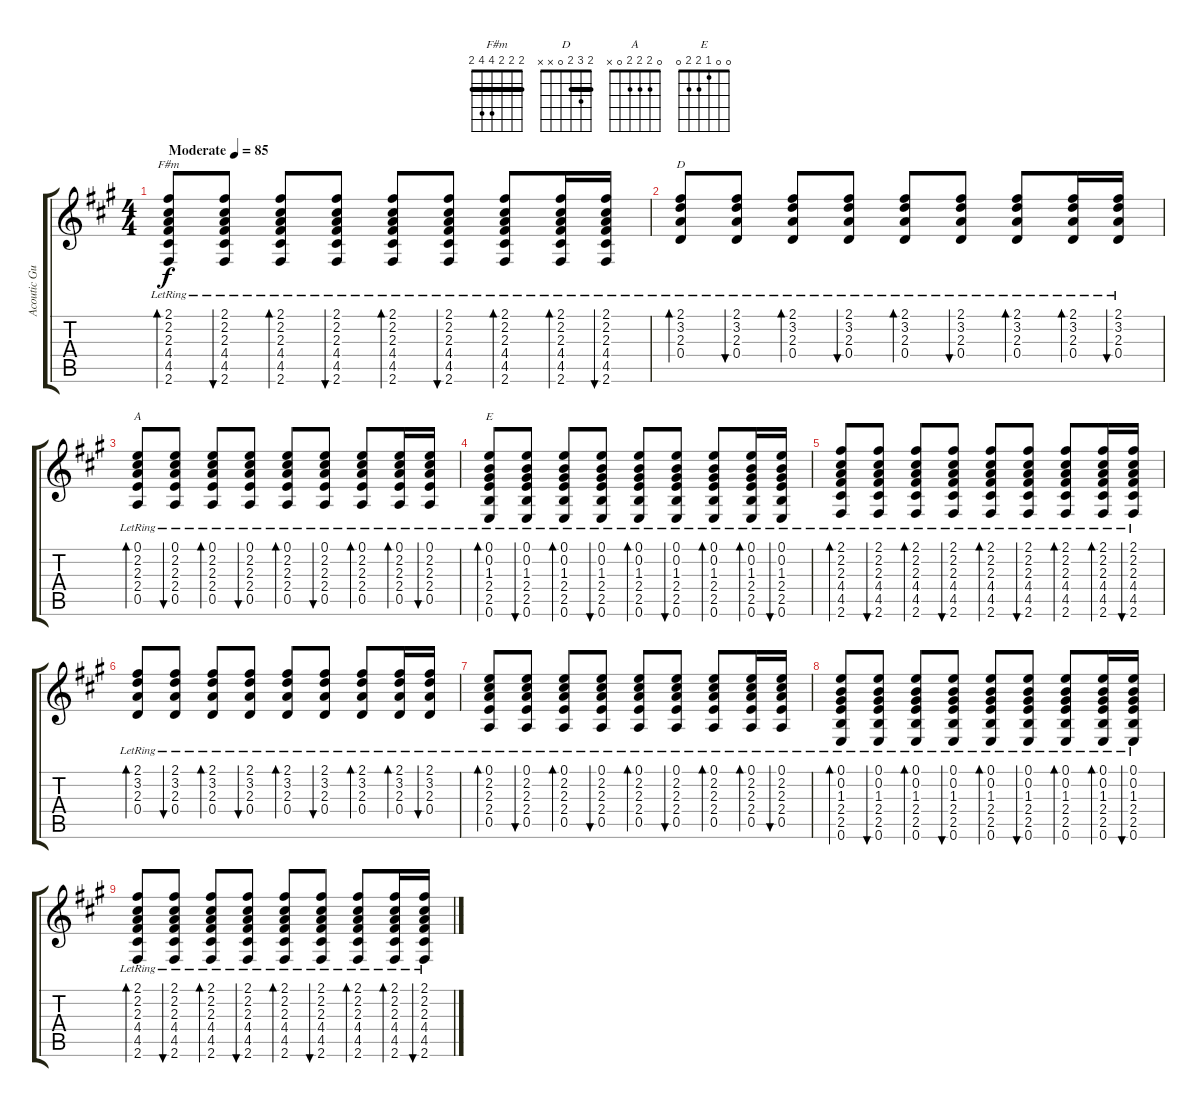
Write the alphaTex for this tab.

\track ("Acoutic Guitar" "Acoutic Gu") {instrument acousticguitarsteel}
\staff {score tabs}
\tuning (E4 B3 G3 D3 A2 E2) {hide}
\chord ("F#m" 2 2 2 4 4 2) {barre 2}
\chord ("D" 2 3 2 0 x x) {barre 2}
\chord ("A" 0 2 2 2 0 x)
\chord ("E" 0 0 1 2 2 0)
\ts (4 4)
\tempo (85 "Moderate")
\clef g2
\ks a
(2.1{lr} 2.2{lr} 2.3{lr} 4.4{lr} 4.5{lr} 2.6{lr}).8{bd 30 ch "F#m" dy f instrument acousticguitarsteel} (2.1{lr} 2.2{lr} 2.3{lr} 4.4{lr} 4.5{lr} 2.6{lr}).8{bu 30} (2.1{lr} 2.2{lr} 2.3{lr} 4.4{lr} 4.5{lr} 2.6{lr}).8{bd 30} (2.1{lr} 2.2{lr} 2.3{lr} 4.4{lr} 4.5{lr} 2.6{lr}).8{bu 30} (2.1{lr} 2.2{lr} 2.3{lr} 4.4{lr} 4.5{lr} 2.6{lr}).8{bd 30} (2.1{lr} 2.2{lr} 2.3{lr} 4.4{lr} 4.5{lr} 2.6{lr}).8{bu 30} (2.1{lr} 2.2{lr} 2.3{lr} 4.4{lr} 4.5{lr} 2.6{lr}).8{bd 30} (2.1{lr} 2.2{lr} 2.3{lr} 4.4{lr} 4.5{lr} 2.6{lr}).16{bd 30} (2.1{lr} 2.2{lr} 2.3{lr} 4.4{lr} 4.5{lr} 2.6{lr}).16{bu 30} |
(2.1{lr} 3.2{lr} 2.3{lr} 0.4{lr}).8{bd 30 ch "D"} (2.1{lr} 3.2{lr} 2.3{lr} 0.4{lr}).8{bu 30} (2.1{lr} 3.2{lr} 2.3{lr} 0.4{lr}).8{bd 30} (2.1{lr} 3.2{lr} 2.3{lr} 0.4{lr}).8{bu 30} (2.1{lr} 3.2{lr} 2.3{lr} 0.4{lr}).8{bd 30} (2.1{lr} 3.2{lr} 2.3{lr} 0.4{lr}).8{bu 30} (2.1{lr} 3.2{lr} 2.3{lr} 0.4{lr}).8{bd 30} (2.1{lr} 3.2{lr} 2.3{lr} 0.4{lr}).16{bd 30} (2.1{lr} 3.2{lr} 2.3{lr} 0.4{lr}).16{bu 30} |
(0.1{lr} 2.2{lr} 2.3{lr} 2.4{lr} 0.5{lr}).8{bd 30 ch "A"} (0.1{lr} 2.2{lr} 2.3{lr} 2.4{lr} 0.5{lr}).8{bu 30} (0.1{lr} 2.2{lr} 2.3{lr} 2.4{lr} 0.5{lr}).8{bd 30} (0.1{lr} 2.2{lr} 2.3{lr} 2.4{lr} 0.5{lr}).8{bu 30} (0.1{lr} 2.2{lr} 2.3{lr} 2.4{lr} 0.5{lr}).8{bd 30} (0.1{lr} 2.2{lr} 2.3{lr} 2.4{lr} 0.5{lr}).8{bu 30} (0.1{lr} 2.2{lr} 2.3{lr} 2.4{lr} 0.5{lr}).8{bd 30} (0.1{lr} 2.2{lr} 2.3{lr} 2.4{lr} 0.5{lr}).16{bd 30} (0.1{lr} 2.2{lr} 2.3{lr} 2.4{lr} 0.5{lr}).16{bu 30} |
(0.1{lr} 0.2{lr} 1.3{lr} 2.4{lr} 2.5{lr} 0.6{lr}).8{bd 30 ch "E"} (0.1{lr} 0.2{lr} 1.3{lr} 2.4{lr} 2.5{lr} 0.6{lr}).8{bu 30} (0.1{lr} 0.2{lr} 1.3{lr} 2.4{lr} 2.5{lr} 0.6{lr}).8{bd 30} (0.1{lr} 0.2{lr} 1.3{lr} 2.4{lr} 2.5{lr} 0.6{lr}).8{bu 30} (0.1{lr} 0.2{lr} 1.3{lr} 2.4{lr} 2.5{lr} 0.6{lr}).8{bd 30} (0.1{lr} 0.2{lr} 1.3{lr} 2.4{lr} 2.5{lr} 0.6{lr}).8{bu 30} (0.1{lr} 0.2{lr} 1.3{lr} 2.4{lr} 2.5{lr} 0.6{lr}).8{bd 30} (0.1{lr} 0.2{lr} 1.3{lr} 2.4{lr} 2.5{lr} 0.6{lr}).16{bd 30} (0.1{lr} 0.2{lr} 1.3{lr} 2.4{lr} 2.5{lr} 0.6{lr}).16{bu 30} |
(2.1{lr} 2.2{lr} 2.3{lr} 4.4{lr} 4.5{lr} 2.6{lr}).8{bd 30} (2.1{lr} 2.2{lr} 2.3{lr} 4.4{lr} 4.5{lr} 2.6{lr}).8{bu 30} (2.1{lr} 2.2{lr} 2.3{lr} 4.4{lr} 4.5{lr} 2.6{lr}).8{bd 30} (2.1{lr} 2.2{lr} 2.3{lr} 4.4{lr} 4.5{lr} 2.6{lr}).8{bu 30} (2.1{lr} 2.2{lr} 2.3{lr} 4.4{lr} 4.5{lr} 2.6{lr}).8{bd 30} (2.1{lr} 2.2{lr} 2.3{lr} 4.4{lr} 4.5{lr} 2.6{lr}).8{bu 30} (2.1{lr} 2.2{lr} 2.3{lr} 4.4{lr} 4.5{lr} 2.6{lr}).8{bd 30} (2.1{lr} 2.2{lr} 2.3{lr} 4.4{lr} 4.5{lr} 2.6{lr}).16{bd 30} (2.1{lr} 2.2{lr} 2.3{lr} 4.4{lr} 4.5{lr} 2.6{lr}).16{bu 30} |
(2.1{lr} 3.2{lr} 2.3{lr} 0.4{lr}).8{bd 30} (2.1{lr} 3.2{lr} 2.3{lr} 0.4{lr}).8{bu 30} (2.1{lr} 3.2{lr} 2.3{lr} 0.4{lr}).8{bd 30} (2.1{lr} 3.2{lr} 2.3{lr} 0.4{lr}).8{bu 30} (2.1{lr} 3.2{lr} 2.3{lr} 0.4{lr}).8{bd 30} (2.1{lr} 3.2{lr} 2.3{lr} 0.4{lr}).8{bu 30} (2.1{lr} 3.2{lr} 2.3{lr} 0.4{lr}).8{bd 30} (2.1{lr} 3.2{lr} 2.3{lr} 0.4{lr}).16{bd 30} (2.1{lr} 3.2{lr} 2.3{lr} 0.4{lr}).16{bu 30} |
(0.1{lr} 2.2{lr} 2.3{lr} 2.4{lr} 0.5{lr}).8{bd 30} (0.1{lr} 2.2{lr} 2.3{lr} 2.4{lr} 0.5{lr}).8{bu 30} (0.1{lr} 2.2{lr} 2.3{lr} 2.4{lr} 0.5{lr}).8{bd 30} (0.1{lr} 2.2{lr} 2.3{lr} 2.4{lr} 0.5{lr}).8{bu 30} (0.1{lr} 2.2{lr} 2.3{lr} 2.4{lr} 0.5{lr}).8{bd 30} (0.1{lr} 2.2{lr} 2.3{lr} 2.4{lr} 0.5{lr}).8{bu 30} (0.1{lr} 2.2{lr} 2.3{lr} 2.4{lr} 0.5{lr}).8{bd 30} (0.1{lr} 2.2{lr} 2.3{lr} 2.4{lr} 0.5{lr}).16{bd 30} (0.1{lr} 2.2{lr} 2.3{lr} 2.4{lr} 0.5{lr}).16{bu 30} |
(0.1{lr} 0.2{lr} 1.3{lr} 2.4{lr} 2.5{lr} 0.6{lr}).8{bd 30} (0.1{lr} 0.2{lr} 1.3{lr} 2.4{lr} 2.5{lr} 0.6{lr}).8{bu 30} (0.1{lr} 0.2{lr} 1.3{lr} 2.4{lr} 2.5{lr} 0.6{lr}).8{bd 30} (0.1{lr} 0.2{lr} 1.3{lr} 2.4{lr} 2.5{lr} 0.6{lr}).8{bu 30} (0.1{lr} 0.2{lr} 1.3{lr} 2.4{lr} 2.5{lr} 0.6{lr}).8{bd 30} (0.1{lr} 0.2{lr} 1.3{lr} 2.4{lr} 2.5{lr} 0.6{lr}).8{bu 30} (0.1{lr} 0.2{lr} 1.3{lr} 2.4{lr} 2.5{lr} 0.6{lr}).8{bd 30} (0.1{lr} 0.2{lr} 1.3{lr} 2.4{lr} 2.5{lr} 0.6{lr}).16{bd 30} (0.1{lr} 0.2{lr} 1.3{lr} 2.4{lr} 2.5{lr} 0.6{lr}).16{bu 30} |
(2.1{lr} 2.2{lr} 2.3{lr} 4.4{lr} 4.5{lr} 2.6{lr}).8{bd 30} (2.1{lr} 2.2{lr} 2.3{lr} 4.4{lr} 4.5{lr} 2.6{lr}).8{bu 30} (2.1{lr} 2.2{lr} 2.3{lr} 4.4{lr} 4.5{lr} 2.6{lr}).8{bd 30} (2.1{lr} 2.2{lr} 2.3{lr} 4.4{lr} 4.5{lr} 2.6{lr}).8{bu 30} (2.1{lr} 2.2{lr} 2.3{lr} 4.4{lr} 4.5{lr} 2.6{lr}).8{bd 30} (2.1{lr} 2.2{lr} 2.3{lr} 4.4{lr} 4.5{lr} 2.6{lr}).8{bu 30} (2.1{lr} 2.2{lr} 2.3{lr} 4.4{lr} 4.5{lr} 2.6{lr}).8{bd 30} (2.1{lr} 2.2{lr} 2.3{lr} 4.4{lr} 4.5{lr} 2.6{lr}).16{bd 30} (2.1{lr} 2.2{lr} 2.3{lr} 4.4{lr} 4.5{lr} 2.6{lr}).16{bu 30}
